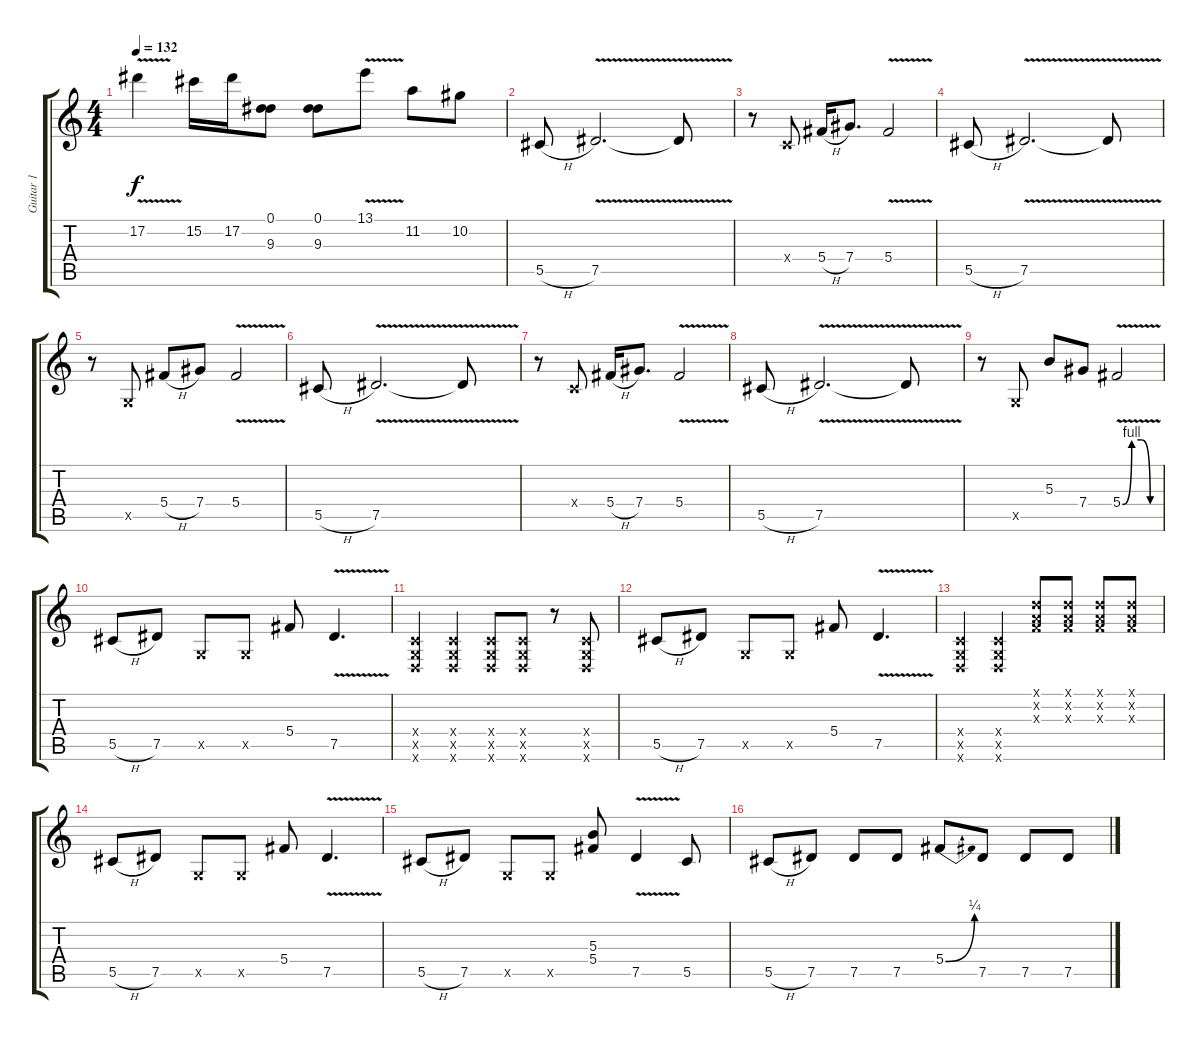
\track ("Guitar 1" "Guitar 1") {instrument distortionguitar}
\staff {score tabs}
\tuning (Eb4 Bb3 Gb3 Db3 Ab2 Eb2) {hide}
\ts (4 4)
\tempo 132
\clef g2
\ks c
17.2{v}.4{dy f} 15.2.16 17.2.16 (0.1 9.3).8 (0.1 9.3).8 13.1{v}.8 11.2.8 10.2.8 |
5.5{h}.8{volume 16} 7.5{v}.2{d} 7.5{t}.8 |
r.8 -1.4{x}.8 5.4{h}.16 7.4.8{d} 5.4{v}.2 |
5.5{h}.8 7.5{v}.2{d} 7.5{t}.8 |
r.8 -1.5{x}.8 5.4{h}.8 7.4.8 5.4{v}.2 |
5.5{h}.8 7.5{v}.2{d} 7.5{t}.8 |
r.8 -1.4{x}.8 5.4{h}.16 7.4.8{d} 5.4{v}.2 |
5.5{h}.8 7.5{v}.2{d} 7.5{t}.8 |
r.8 -1.5{x}.8 5.3.8 7.4.8 5.4{be (custom 0 0 15 4 30 4 45 0 60 0) v}.2 |
5.5{h}.8 7.5.8 -1.5{x}.8 -1.5{x}.8 5.4.8 7.5{v}.4{d} |
(-1.4{x} -1.5{x} -1.6{x}).4 (-1.4{x} -1.5{x} -1.6{x}).4 (-1.4{x} -1.5{x} -1.6{x}).8 (-1.4{x} -1.5{x} -1.6{x}).8 r.8 (-1.4{x} -1.5{x} -1.6{x}).8 |
5.5{h}.8 7.5.8 -1.5{x}.8 -1.5{x}.8 5.4.8 7.5{v}.4{d} |
(-1.4{x} -1.5{x} -1.6{x}).4 (-1.4{x} -1.5{x} -1.6{x}).4 (-1.1{x} -1.2{x} -1.3{x}).8 (-1.1{x} -1.2{x} -1.3{x}).8 (-1.1{x} -1.2{x} -1.3{x}).8 (-1.1{x} -1.2{x} -1.3{x}).8 |
5.5{h}.8 7.5.8 -1.5{x}.8 -1.5{x}.8 5.4.8 7.5{v}.4{d} |
5.5{h}.8 7.5.8 -1.5{x}.8 -1.5{x}.8 (5.3 5.4).8 7.5{v}.4 5.5.8 |
5.5{h}.8 7.5.8 7.5.8 7.5.8 5.4{be (bend 0 0 60 1)}.8 7.5.8 7.5.8 7.5.8
